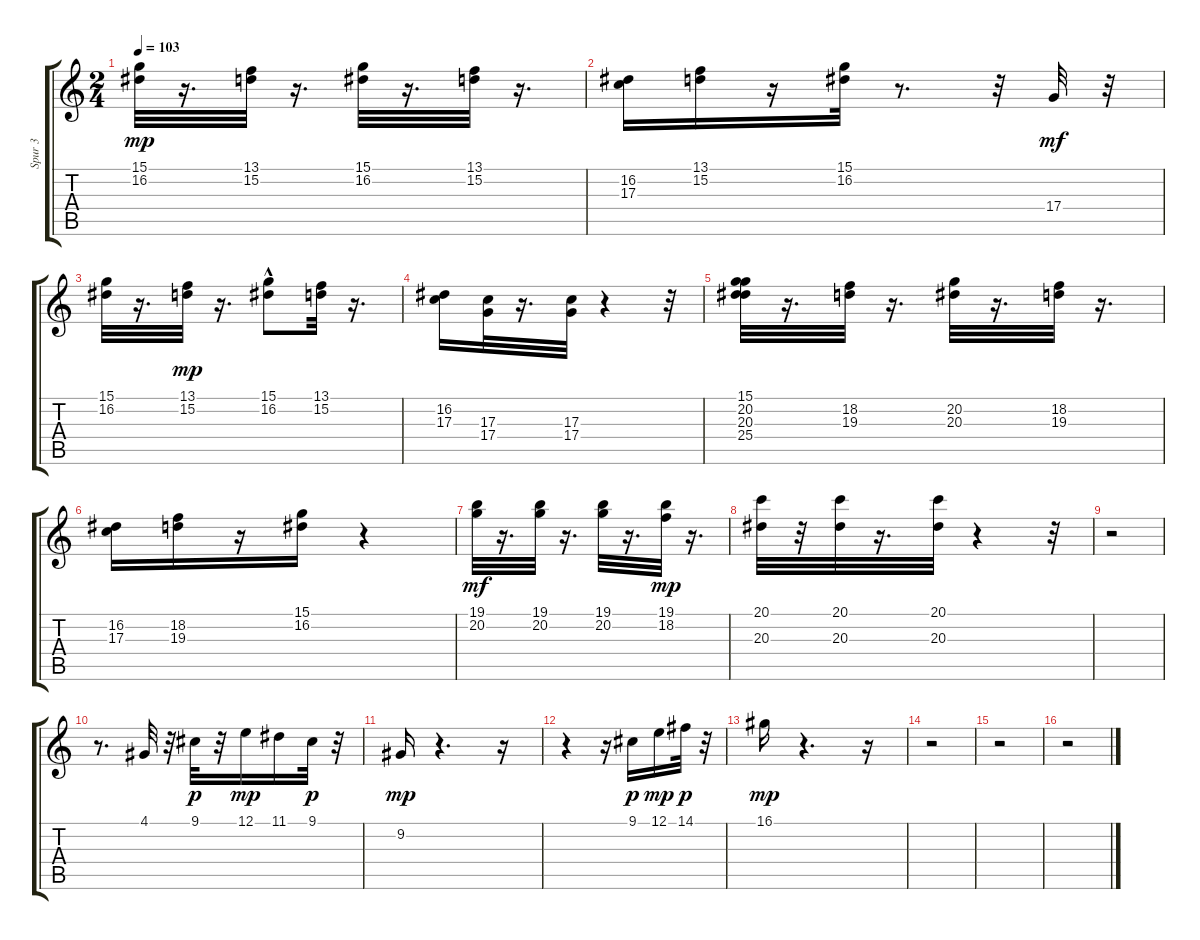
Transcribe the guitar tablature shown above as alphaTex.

\track ("Spur 3" "Spur 3") {instrument clarinet}
\staff {score tabs}
\tuning (E4 B3 G3 D3 A2 E2) {hide}
\ts (2 4)
\tempo 103
\clef g2
\ks c
(15.1 16.2).32{dy mp} r.16{d} (13.1 15.2).32 r.16{d} (15.1 16.2).32 r.16{d} (13.1 15.2).32 r.16{d} |
(16.2 17.3).16 (13.1 15.2).16 r.16 (15.1 16.2).32 r.8{d} r.32 17.4.32{dy mf} r.32 |
(15.1 16.2).32 r.16{d} (13.1 15.2).32{dy mp} r.16{d} (15.1{hac} 16.2).8 (13.1 15.2).32 r.16{d} |
(16.2 17.3).16 (17.3 17.4).32 r.16{d} (17.3 17.4).32 r.4 r.32 |
(15.1 20.2 20.3 25.4).32 r.16{d} (18.2 19.3).32 r.16{d} (20.2 20.3).32 r.16{d} (18.2 19.3).32 r.16{d} |
(16.2 17.3).16 (18.2 19.3).16 r.16 (15.1 16.2).16 r.4 |
(19.1 20.2).32{dy mf} r.16{d} (19.1 20.2).32 r.16{d} (19.1 20.2).32 r.16{d} (19.1 18.2).32{dy mp} r.16{d} |
(20.1 20.3).32 r.32 (20.1 20.3).32 r.16{d} (20.1 20.3).32 r.4 r.32 |
r.2 |
r.8{d} 4.1.32 r.32 9.1.32{dy p} r.32 12.1.16{dy mp} 11.1.16 9.1.32{dy p} r.32 |
9.2.16{dy mp} r.4{d} r.16 |
r.4 r.16 9.1.16{dy p} 12.1.16{dy mp} 14.1.32{dy p} r.32 |
16.1.16{dy mp} r.4{d} r.16 |
r.2 |
r.2 |
r.2
